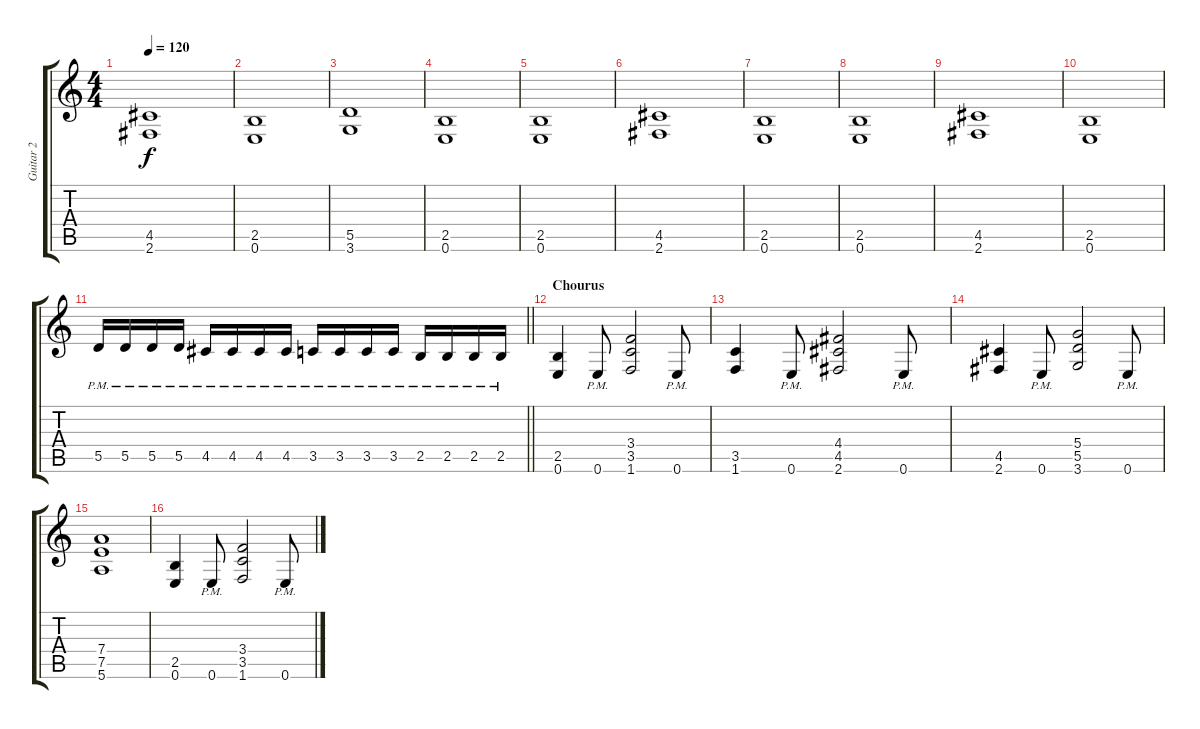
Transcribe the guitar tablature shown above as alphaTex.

\track ("Guitar 2" "Guitar 2") {instrument distortionguitar}
\staff {score tabs}
\tuning (E4 B3 G3 D3 A2 E2) {hide}
\ts (4 4)
\tempo 120
\clef g2
\ks c
(4.5 2.6).1{dy f} |
(2.5 0.6).1 |
(5.5 3.6).1 |
(2.5 0.6).1 |
(2.5 0.6).1 |
(4.5 2.6).1 |
(2.5 0.6).1 |
(2.5 0.6).1 |
(4.5 2.6).1 |
(2.5 0.6).1 |
\barLineRight lightlight
5.5{pm}.16 5.5{pm}.16 5.5{pm}.16 5.5{pm}.16 4.5{pm}.16 4.5{pm}.16 4.5{pm}.16 4.5{pm}.16 3.5{pm}.16 3.5{pm}.16 3.5{pm}.16 3.5{pm}.16 2.5{pm}.16 2.5{pm}.16 2.5{pm}.16 2.5{pm}.16 |
\section ("" "Chourus")
(2.5 0.6).4 0.6{pm}.8 (3.4 3.5 1.6).2 0.6{pm}.8 |
(3.5 1.6).4 0.6{pm}.8 (4.4 4.5 2.6).2 0.6{pm}.8 |
(4.5 2.6).4 0.6{pm}.8 (5.4 5.5 3.6).2 0.6{pm}.8 |
(7.4 7.5 5.6).1 |
(2.5 0.6).4 0.6{pm}.8 (3.4 3.5 1.6).2 0.6{pm}.8
